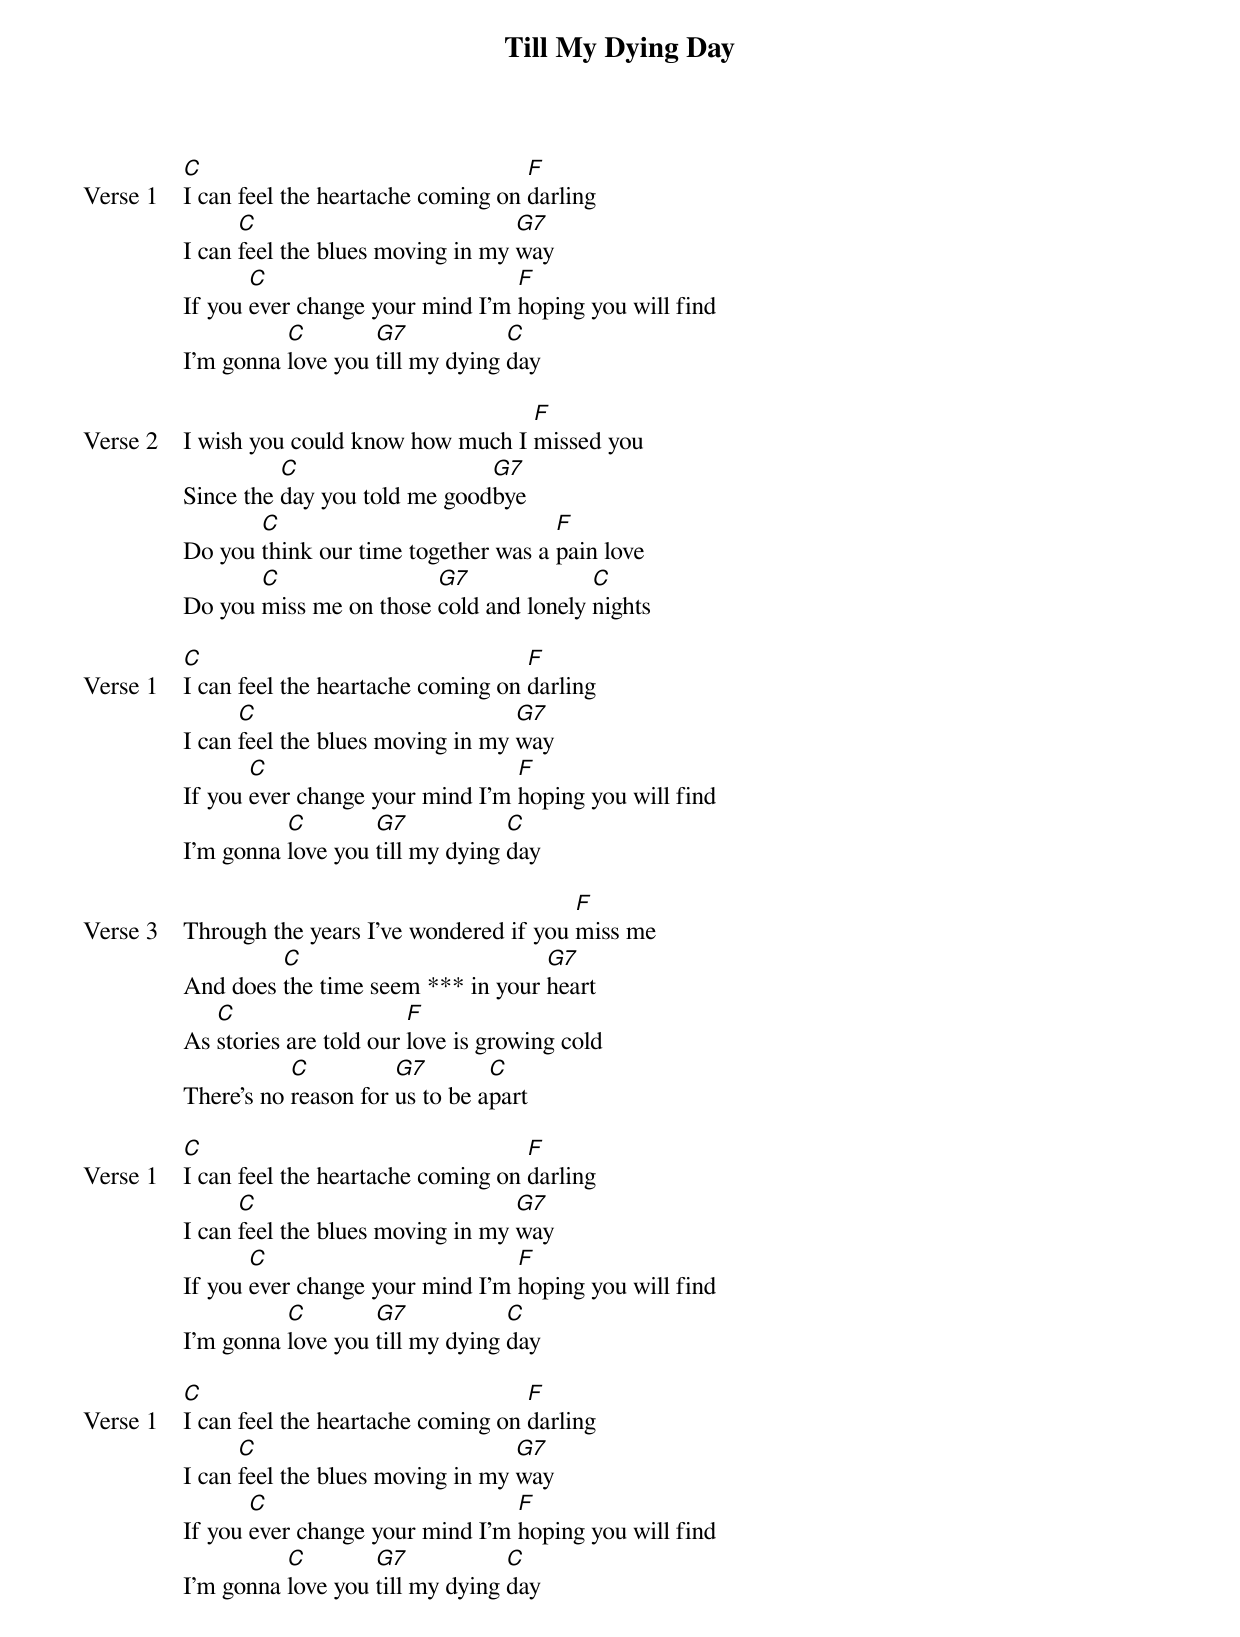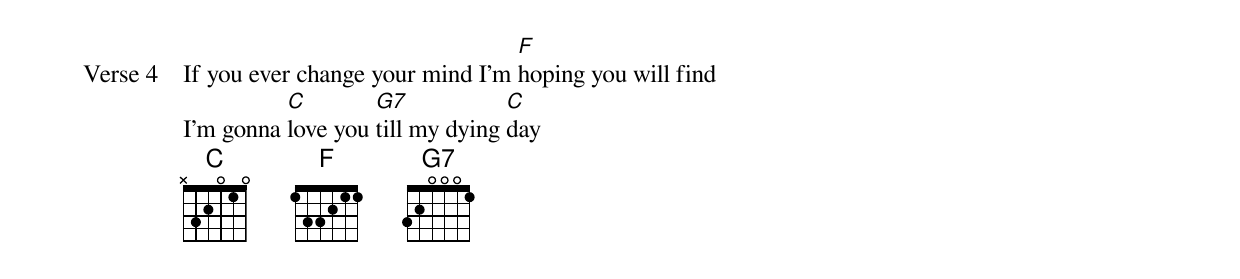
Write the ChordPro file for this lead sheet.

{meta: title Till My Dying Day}
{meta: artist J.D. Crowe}
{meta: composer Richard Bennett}
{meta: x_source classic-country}
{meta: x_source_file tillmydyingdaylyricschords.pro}
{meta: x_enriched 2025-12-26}

{start_of_verse: Verse 1}
[C]I can feel the heartache coming on [F]darling
I can [C]feel the blues moving in my [G7]way
If you [C]ever change your mind I'm [F]hoping you will find
I'm gonna [C]love you [G7]till my dying [C]day
{end_of_verse}

{start_of_verse: Verse 2}
I wish you could know how much I [F]missed you
Since the [C]day you told me good[G7]bye
Do you [C]think our time together was a [F]pain love
Do you [C]miss me on those [G7]cold and lonely [C]nights
{end_of_verse}

{start_of_verse: Verse 1}
[C]I can feel the heartache coming on [F]darling
I can [C]feel the blues moving in my [G7]way
If you [C]ever change your mind I'm [F]hoping you will find
I'm gonna [C]love you [G7]till my dying [C]day
{end_of_verse}

{start_of_verse: Verse 3}
Through the years I've wondered if you [F]miss me
And does [C]the time seem *** in your [G7]heart
As [C]stories are told our [F]love is growing cold
There's no [C]reason for [G7]us to be a[C]part
{end_of_verse}

{start_of_verse: Verse 1}
[C]I can feel the heartache coming on [F]darling
I can [C]feel the blues moving in my [G7]way
If you [C]ever change your mind I'm [F]hoping you will find
I'm gonna [C]love you [G7]till my dying [C]day
{end_of_verse}

{start_of_verse: Verse 1}
[C]I can feel the heartache coming on [F]darling
I can [C]feel the blues moving in my [G7]way
If you [C]ever change your mind I'm [F]hoping you will find
I'm gonna [C]love you [G7]till my dying [C]day
{end_of_verse}

{start_of_verse: Verse 4}
If you ever change your mind I'm [F]hoping you will find
I'm gonna [C]love you [G7]till my dying [C]day
{end_of_verse}
